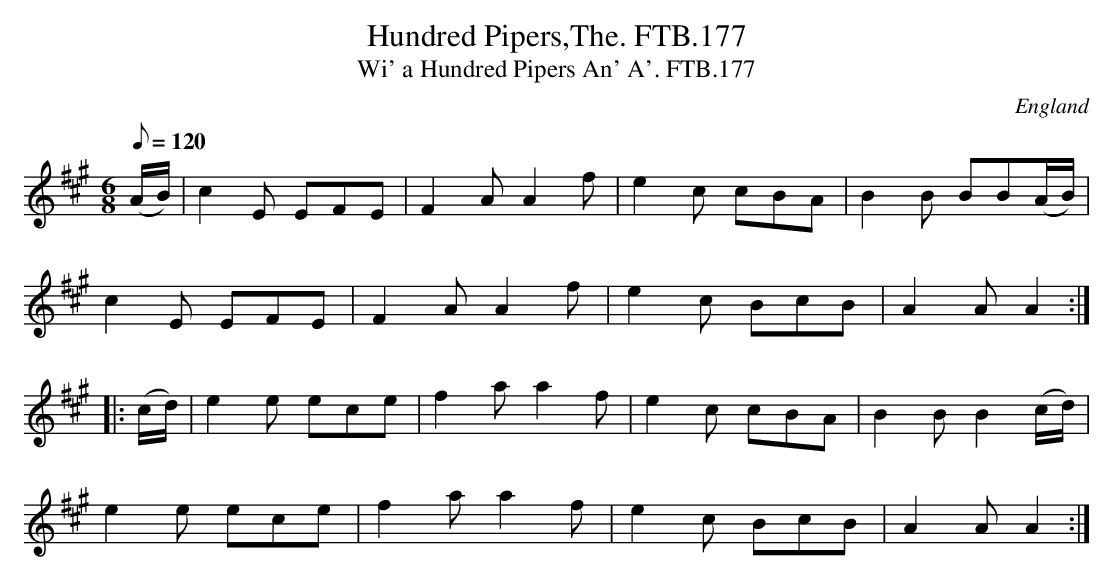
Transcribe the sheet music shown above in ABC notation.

X:1
T:Hundred Pipers,The. FTB.177
T:Wi' a Hundred Pipers An' A'. FTB.177
M:6/8
L:1/8
Q:120
O:England
K:A
(A/B/)|c2E EFE|F2A A2f|e2c cBA|B2B BB(A/B/)|
c2E EFE|F2A A2f|e2c BcB|A2AA2:|
|:(c/d/)|e2e ece|f2a a2f|e2c cBA|B2B B2(c/d/)|
e2e ece|f2a a2f|e2c BcB|A2AA2:|
